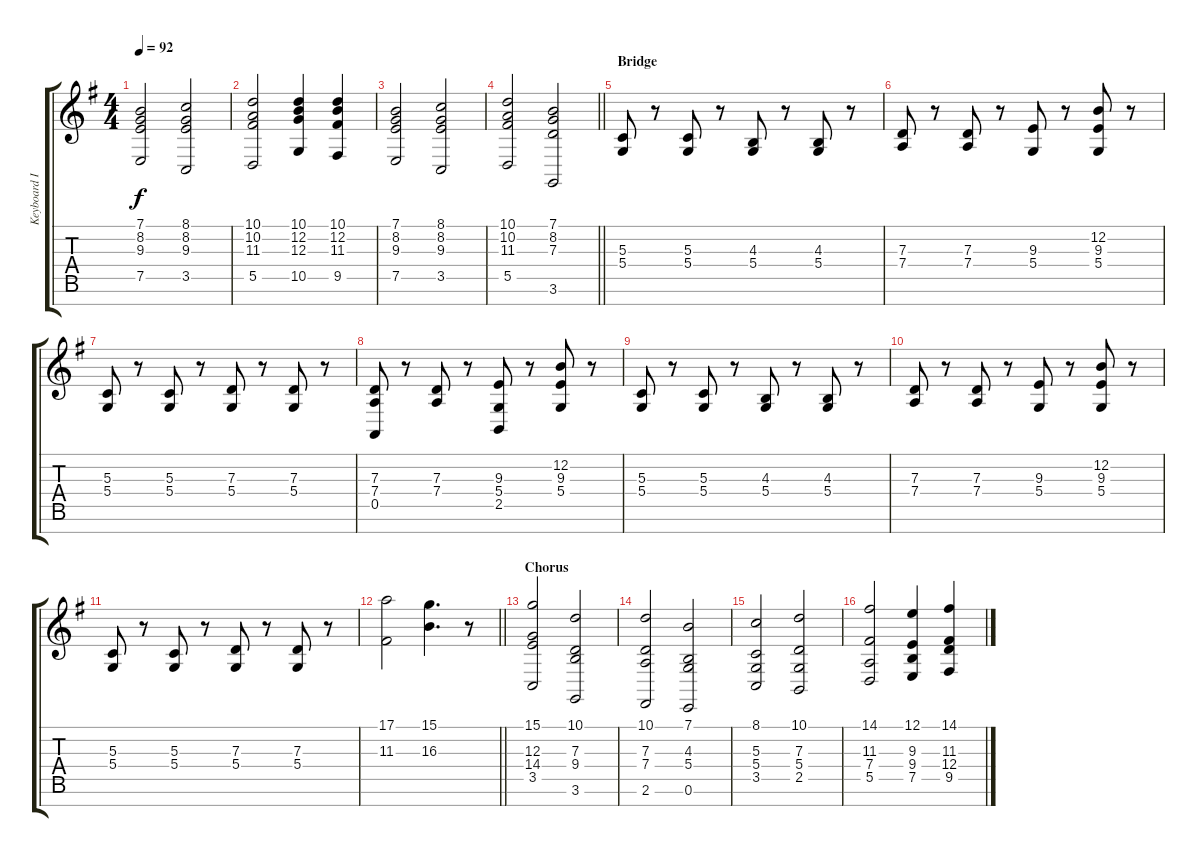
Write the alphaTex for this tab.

\track ("Keyboard III" "Keyboard I") {instrument stringensemble1}
\staff {score tabs}
\tuning (E4 B3 G3 D3 A2 E2 B1) {hide}
\ts (4 4)
\tempo 92
\clef g2
\ks g
(7.1 8.2 9.3 7.5).2{dy f} (8.1 8.2 9.3 3.5).2 |
(10.1 10.2 11.3 5.5).2 (10.1 12.2 12.3 10.5).4 (10.1 12.2 11.3 9.5).4 |
(7.1 8.2 9.3 7.5).2 (8.1 8.2 9.3 3.5).2 |
\barLineRight lightlight
(10.1 10.2 11.3 5.5).2 (7.1 8.2 7.3 3.6).2 |
\section ("" "Bridge")
(5.3 5.4).8 r.8 (5.3 5.4).8 r.8 (4.3 5.4).8 r.8 (4.3 5.4).8 r.8 |
(7.3 7.4).8 r.8 (7.3 7.4).8 r.8 (9.3 5.4).8 r.8 (12.2 9.3 5.4).8 r.8 |
(5.3 5.4).8 r.8 (5.3 5.4).8 r.8 (7.3 5.4).8 r.8 (7.3 5.4).8 r.8 |
(7.3 7.4 0.5).8 r.8 (7.3 7.4).8 r.8 (9.3 5.4 2.5).8 r.8 (12.2 9.3 5.4).8 r.8 |
(5.3 5.4).8 r.8 (5.3 5.4).8 r.8 (4.3 5.4).8 r.8 (4.3 5.4).8 r.8 |
(7.3 7.4).8 r.8 (7.3 7.4).8 r.8 (9.3 5.4).8 r.8 (12.2 9.3 5.4).8 r.8 |
(5.3 5.4).8 r.8 (5.3 5.4).8 r.8 (7.3 5.4).8 r.8 (7.3 5.4).8 r.8 |
\barLineRight lightlight
(17.1 11.3).2 (15.1 16.3).4{d} r.8 |
\section ("" "Chorus")
(15.1 12.3 14.4 3.5).2 (10.1 7.3 9.4 3.6).2 |
(10.1 7.3 7.4 2.6).2 (7.1 4.3 5.4 0.6).2 |
(8.1 5.3 5.4 3.5).2 (10.1 7.3 5.4 2.5).2 |
(14.1 11.3 7.4 5.5).2 (12.1 9.3 9.4 7.5).4 (14.1 11.3 12.4 9.5).4
